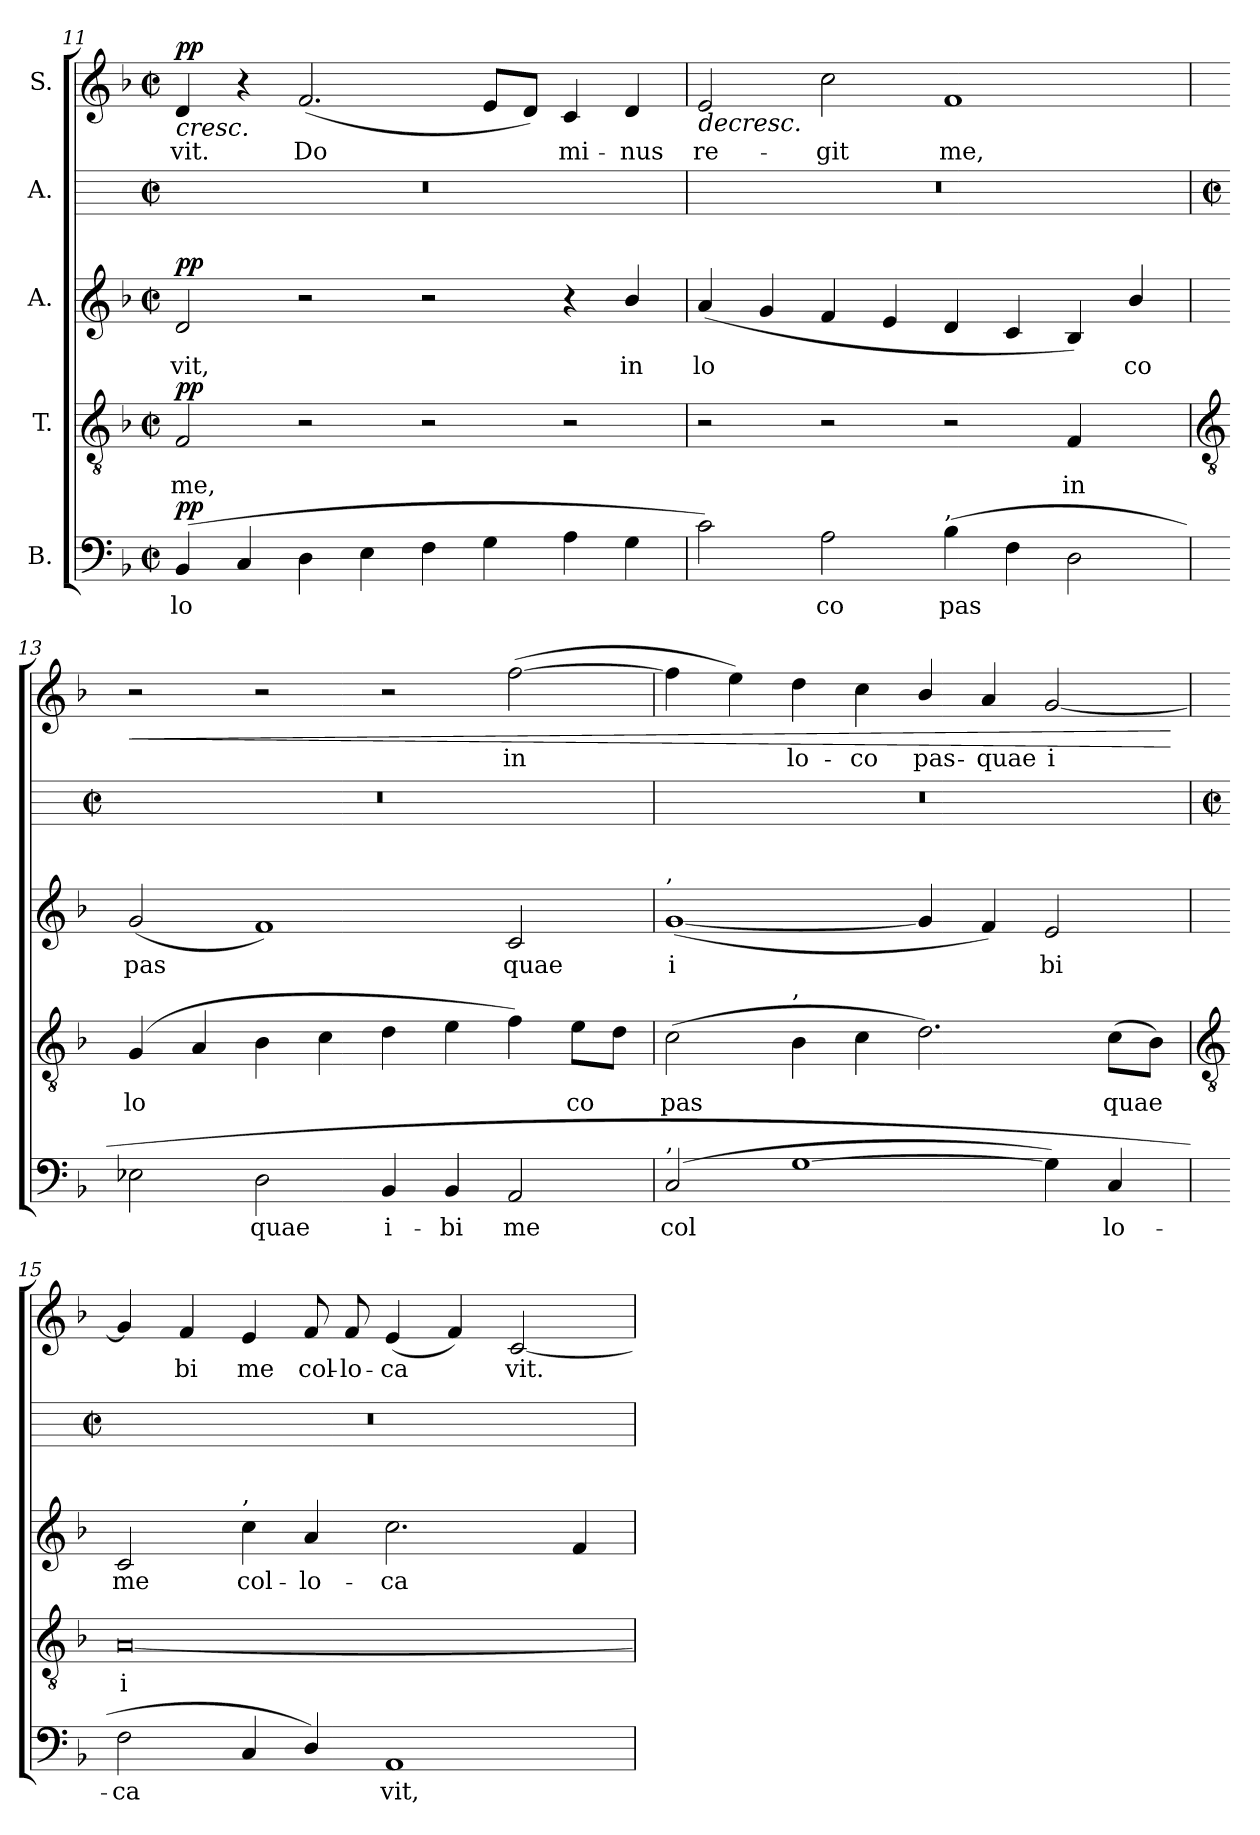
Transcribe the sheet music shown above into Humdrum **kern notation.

**kern	**text	**dynam	**kern	**text	**dynam	**kern	**text	**dynam	**kern	**kern	**text	**dynam
*part5	*part5	*part5	*part4	*part4	*part4	*part3	*part3	*part3	*part2	*part1	*part1	*part1
*staff5	*staff5	*staff5	*staff4	*staff4	*staff4	*staff3	*staff3	*staff3	*staff2	*staff1	*staff1	*staff1
*I"B.	*	*	*I"T.	*	*	*I"A.	*	*	*I"A.	*I"S.	*	*
!!LO:LB:g=z
*clefF4	*	*	*clefGv2	*	*	*clefG2	*	*	*	*clefG2	*	*
*k[b-]	*	*	*k[b-]	*	*	*k[b-]	*	*	*	*k[b-]	*	*
*F:	*	*	*F:	*	*	*F:	*	*	*	*F:	*	*
*M4/2	*	*	*M4/2	*	*	*M4/2	*	*	*M4/2	*M4/2	*	*
*met(c|)	*	*	*met(c|)	*	*	*met(c|)	*	*	*met(c|)	*met(c|)	*	*
=11	=11	=11	=11	=11	=11	=11	=11	=11	=11	=11	=11	=11
!	!LO:LY:b	!LO:DY:a	!	!LO:LY:b	!LO:DY:a	!	!LO:LY:b	!LO:DY:a	!	!	!LO:LY:b	!LO:HP:b
!	!	!	!	!	!	!	!	!	!	!	!	!LO:DY:n=1:a
(>4BB-	lo	pp	2F	me,	pp	2d	vit,	pp	0r	4d	-vit.	< pp
4C	.	.	.	.	.	.	.	.	.	4r	.	.
!	!	!	!	!	!	!	!	!	!	!	!LO:LY:b	!
4D	.	.	2r	.	.	2r	.	.	.	(<2.f	Do	.
4E	.	.	.	.	.	.	.	.	.	.	.	.
4F	.	.	2r	.	.	2r	.	.	.	.	.	.
4G	.	.	.	.	.	.	.	.	.	8eL	.	.
.	.	.	.	.	.	.	.	.	.	8dJ)	.	.
!	!	!	!	!	!	!	!	!	!	!	!LO:LY:b	!
4A	.	.	2r	.	.	4r	.	.	.	4c	mi-	.
!	!	!	!	!	!	!	!LO:LY:b	!	!	!	!LO:LY:b	!
4G	.	.	.	.	.	4b-/	in	.	.	4d	-nus	.
=12	=12	=12	=12	=12	=12	=12	=12	=12	=12	=12	=12	=12
!	!	!	!	!	!	!	!LO:LY:b	!	!	!	!LO:LY:b	!LO:HP:b
2c)	.	.	2r	.	.	(<4a/	lo	.	0r	2e	re-	>
.	.	.	.	.	.	4g/	.	.	.	.	.	.
!	!LO:LY:b	!	!	!	!	!	!	!	!	!	!LO:LY:b	!
2A	co	.	2r	.	.	4f/	.	.	.	2cc	-git	.
.	.	.	.	.	.	4e/	.	.	.	.	.	.
!LO:TX:a:t=,	!	!	!	!	!	!	!	!	!	!	!	!
!	!LO:LY:b	!	!	!	!	!	!	!	!	!	!LO:LY:b	!
(<4B-	pas	.	2r	.	.	4d/	.	.	.	1f	me,	.
4F	.	.	.	.	.	4c/	.	.	.	.	.	.
!	!	!	!	!LO:LY:b	!	!	!	!	!	!	!	!
2D	.	.	4F	in	.	4B-/)	.	.	.	.	.	.
!	!	!	!	!	!	!	!LO:LY:b	!	!	!	!	!
.	.	.	4ryy	.	.	4b-/	co	.	.	.	.	.
.	.	.	.	.	.	.	.	.	.	.	.	[
!!LO:LB:g=z
=13	=13	=13	=13	=13	=13	=13	=13	=13	=13	=13	=13	=13
*	*	*	*clefGv2	*	*	*	*	*	*	*	*	*
*	*	*	*	*	*	*	*	*	*M4/2	*	*	*
*	*	*	*	*	*	*	*	*	*met(c|)	*	*	*
!	!	!	!	!LO:LY:b	!	!	!LO:LY:b	!	!	!	!	!LO:HP:b
2E-X	.	.	(>4G	lo	.	(<2g	pas	.	0r	2r	.	<
.	.	.	4A	.	.	.	.	.	.	.	.	.
!	!LO:LY:b	!	!	!	!	!	!	!	!	!	!	!
2D	quae	.	4B-	.	.	1f)	.	.	.	2r	.	.
.	.	.	4c	.	.	.	.	.	.	.	.	.
!	!LO:LY:b	!	!	!	!	!	!	!	!	!	!	!
4BB-	i-	.	4d	.	.	.	.	.	.	2r	.	.
!	!LO:LY:b	!	!	!	!	!	!	!	!	!	!	!
4BB-	-bi	.	4e	.	.	.	.	.	.	.	.	.
!	!LO:LY:b	!	!	!	!	!	!LO:LY:b	!	!	!	!LO:LY:b	!
2AA	me	.	4f)	.	.	2c	quae	.	.	(>[2ff	in	.
!	!	!	!	!LO:LY:b	!	!	!	!	!	!	!	!
.	.	.	8eL	co	.	.	.	.	.	.	.	.
.	.	.	8dJ	.	.	.	.	.	.	.	.	.
.	.	.	.	.	.	.	.	.	.	.	.	]
=14	=14	=14	=14	=14	=14	=14	=14	=14	=14	=14	=14	=14
!	!	!	!	!	!	!LO:TX:a:t=,	!	!	!	!	!	!
!LO:TX:a:t=,	!	!	!	!	!	!	!	!	!	!	!	!
!	!LO:LY:b	!	!	!LO:LY:b	!	!	!LO:LY:b	!	!	!	!	!
(<2C	col	.	(>2c	pas	.	(<[1g	i	.	0r	4ff]	.	.
.	.	.	.	.	.	.	.	.	.	4ee)	.	.
!	!	!	!LO:TX:a:t=,	!	!	!	!	!	!	!	!	!
!	!	!	!	!	!	!	!	!	!	!	!LO:LY:b	!
[1G	.	.	4B-	.	.	.	.	.	.	4dd	lo-	.
!	!	!	!	!	!	!	!	!	!	!	!LO:LY:b	!
.	.	.	4c	.	.	.	.	.	.	4cc	-co	.
!	!	!	!	!	!	!	!	!	!	!	!LO:LY:b	!
.	.	.	2.d)	.	.	4g]	.	.	.	4b-/	pas-	.
!	!	!	!	!	!	!	!	!	!	!	!LO:LY:b	!
.	.	.	.	.	.	4f)	.	.	.	4a	-quae	.
!	!	!	!	!	!	!	!LO:LY:b	!	!	!	!LO:LY:b	!
4G])	.	.	.	.	.	2e	bi	.	.	[2g	i	.
!	!LO:LY:b	!	!	!LO:LY:b	!	!	!	!	!	!	!	!
4C	lo-	.	(>8cL	quae	.	.	.	.	.	.	.	.
.	.	.	8B-J)	.	.	.	.	.	.	.	.	.
.	.	.	.	.	.	.	.	.	.	.	.	[
!!LO:LB:g=z
=15	=15	=15	=15	=15	=15	=15	=15	=15	=15	=15	=15	=15
*	*	*	*clefGv2	*	*	*	*	*	*	*	*	*
*	*	*	*	*	*	*	*	*	*M4/2	*	*	*
*	*	*	*	*	*	*	*	*	*met(c|)	*	*	*
!	!LO:LY:b	!	!	!LO:LY:b	!	!	!LO:LY:b	!	!	!	!	!
2F	-ca	.	[0A	i	.	2c	me	.	0r	4g]	.	.
!	!	!	!	!	!	!	!	!	!	!	!LO:LY:b	!
.	.	.	.	.	.	.	.	.	.	4f	bi	.
!	!	!	!	!	!	!LO:TX:a:t=,	!	!	!	!	!	!
!	!	!	!	!	!	!	!LO:LY:b	!	!	!	!LO:LY:b	!
4C	.	.	.	.	.	4cc	col-	.	.	4e	me	.
!	!	!	!	!	!	!	!LO:LY:b	!	!	!	!LO:LY:b	!
4D/)	.	.	.	.	.	4a	-lo-	.	.	8f	col-	.
!	!	!	!	!	!	!	!	!	!	!	!LO:LY:b	!
.	.	.	.	.	.	.	.	.	.	8f	-lo-	.
!	!LO:LY:b	!	!	!	!	!	!LO:LY:b	!	!	!	!LO:LY:b	!
1AA	vit,	.	.	.	.	2.cc	-ca	.	.	(<4e	-ca	.
.	.	.	.	.	.	.	.	.	.	4f)	.	.
!	!	!	!	!	!	!	!	!	!	!	!LO:LY:b	!
.	.	.	.	.	.	.	.	.	.	[2c	vit.	.
.	.	.	.	.	.	4f	.	.	.	.	.	.
=	=	=	=	=	=	=	=	=	=	=	=	=
*-	*-	*-	*-	*-	*-	*-	*-	*-	*-	*-	*-	*-
